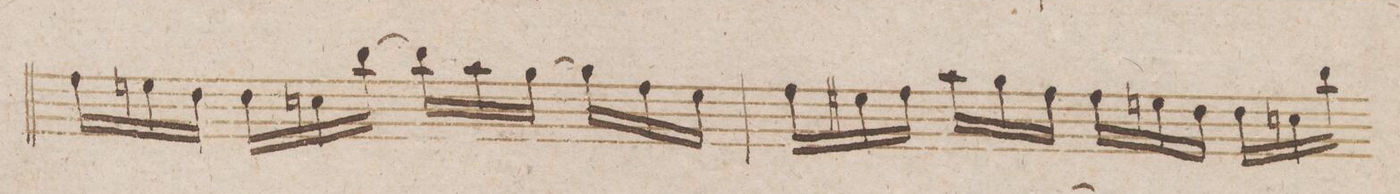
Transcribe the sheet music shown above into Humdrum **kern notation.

**kern	**dynam
*I"Fagotto 1mo	*
*clefF4	*
*k[b-e-]	*
*M6/8	*
24A\LL	.
24Gn\	.
24F\JJ	.
24F\LL	.
24En\	.
[24d\JJ	.
24d\LL]	.
24c\	.
[24B-\JJ	.
24B-\LL]	.
24A\	.
24G\JJ	.
=32	=32
24A\LL	.
24G#X\	.
24A\JJ	.
24c\LL	.
24B-\	.
24A\JJ	.
24A\LL	.
24Gn\	.
24F\JJ	.
24F\LL	.
24En\	.
24d\JJ	.
*-	*-
